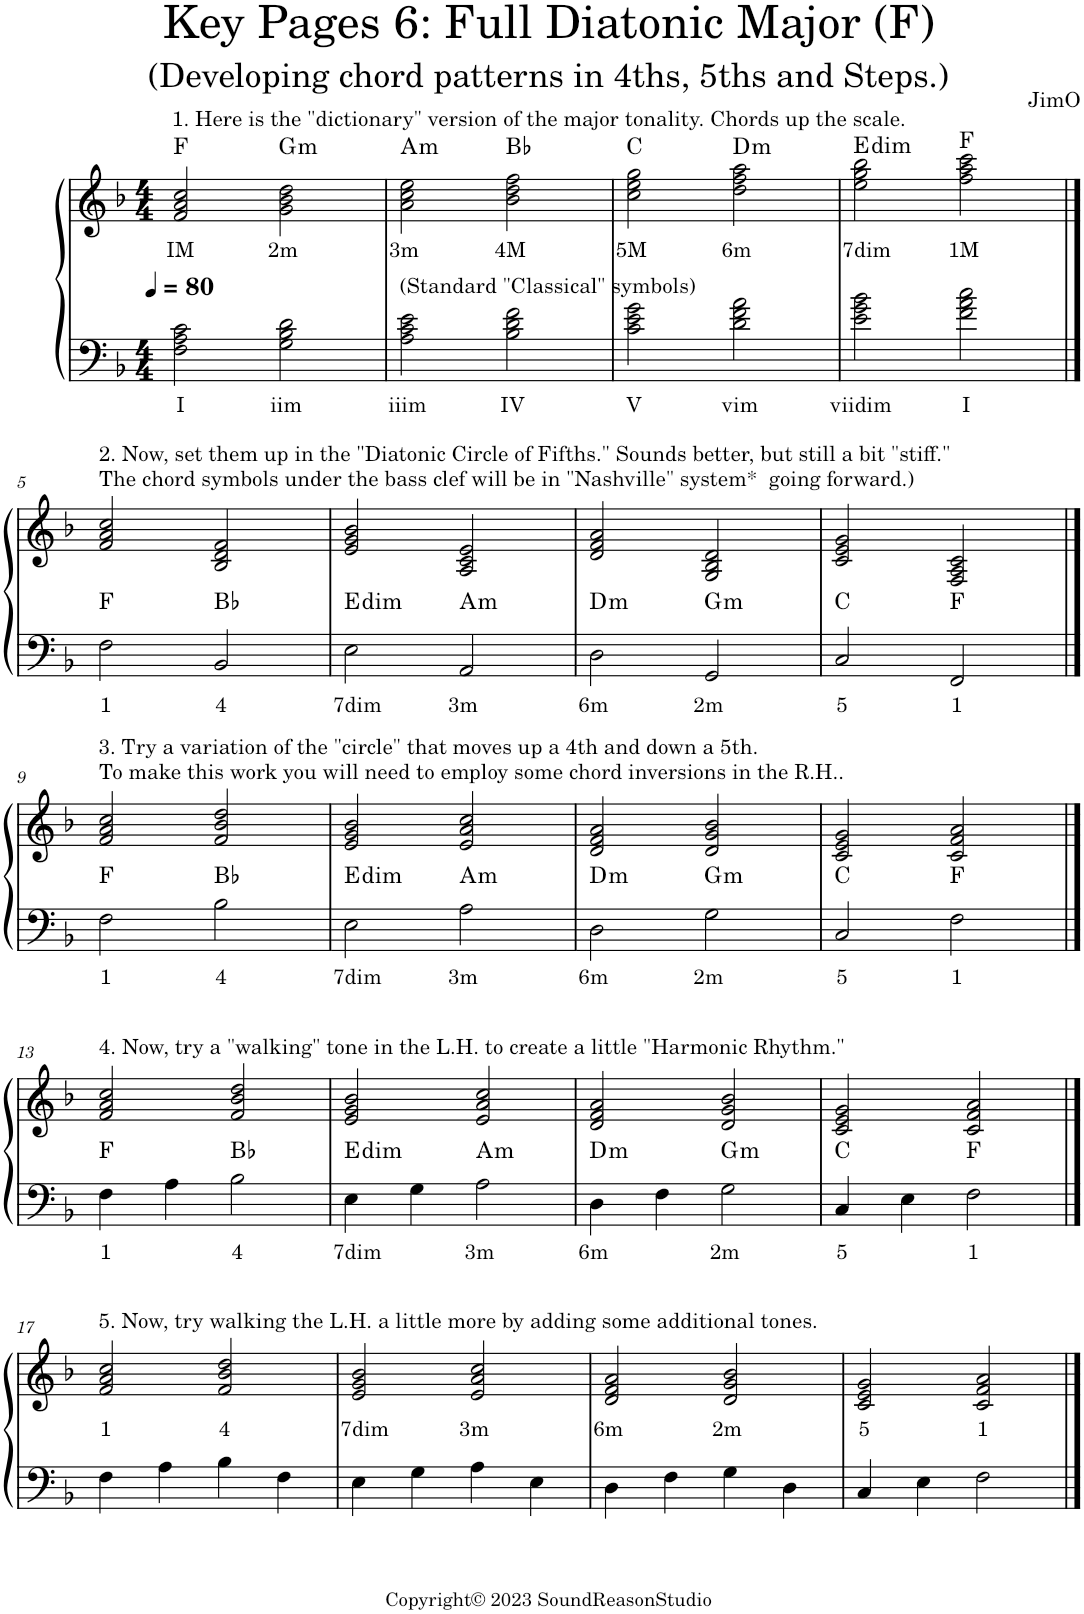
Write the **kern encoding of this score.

**kern	**text	**kern	**text	**harte
*part1	*part1	*part1	*part1	*part1
*staff2	*staff2	*staff1	*staff1	*
*I"Piano	*	*	*	*
*I'Pno.	*	*	*	*
*clefF4	*	*clefG2	*	*
*k[b-]	*	*k[b-]	*	*
*M4/4	*	*M4/4	*	*
*MM80	*	*MM80	*	*
=1	=1	=1	=1	=1
!	!	!LO:TX:a:t=1. Here is the "dictionary" version of the major tonality. Chords up the scale.	!	!
!	!LO:LY:b	!	!LO:LY:b	!
2F\ 2A\ 2c\	I	2f/ 2a/ 2cc/	IM	F:maj
!	!LO:LY:b	!	!LO:LY:b	!LO:H:kt=m
2G\ 2B-\ 2d\	iim	2g\ 2b-\ 2dd\	2m	G:min
=2	=2	=2	=2	=2
!LO:TX:a:t=(Standard "Classical" symbols)	!	!	!	!
!	!LO:LY:b	!	!LO:LY:b	!LO:H:kt=m
2A\ 2c\ 2e\	iiim	2a\ 2cc\ 2ee\	3m	A:min
!	!LO:LY:b	!	!LO:LY:b	!
2B-\ 2d\ 2f\	IV	2b-\ 2dd\ 2ff\	4M	Bb:maj
=3	=3	=3	=3	=3
!	!LO:LY:b	!	!LO:LY:b	!
2c\ 2e\ 2g\	V	2cc\ 2ee\ 2gg\	5M	C:maj
!	!LO:LY:b	!	!LO:LY:b	!LO:H:kt=m
2d\ 2f\ 2a\	vim	2dd\ 2ff\ 2aa\	6m	D:min
=4	=4	=4	=4	=4
!	!LO:LY:b	!	!LO:LY:b	!LO:H:kt=dim
2e\ 2g\ 2b-\	viidim	2ee\ 2gg\ 2bb-\	7dim	E:dim
!	!LO:LY:b	!	!LO:LY:b	!
2f\ 2a\ 2cc\	I	2ff\ 2aa\ 2ccc\	1M	F:maj
!!LO:LB:g=z
==5	==5	==5	==5	==5
!	!	!LO:TX:a:t=2. Now, set them up in the "Diatonic Circle of Fifths." Sounds better, but still a bit "stiff."	!	!
!	!	!LO:TX:a:t=The chord symbols under the bass clef will be in "Nashville" system*  going forward.)	!	!
!	!LO:LY:b	!	!	!
2F\	1	2f/ 2a/ 2cc/	.	F:maj
!	!LO:LY:b	!	!	!
2BB-/	4	2B-/ 2d/ 2f/	.	Bb:maj
=6	=6	=6	=6	=6
!	!LO:LY:b	!	!	!LO:H:kt=dim
2E\	7dim	2e/ 2g/ 2b-/	.	E:dim
!	!LO:LY:b	!	!	!LO:H:kt=m
2AA/	3m	2A/ 2c/ 2e/	.	A:min
=7	=7	=7	=7	=7
!	!LO:LY:b	!	!	!LO:H:kt=m
2D\	6m	2d/ 2f/ 2a/	.	D:min
!	!LO:LY:b	!	!	!LO:H:kt=m
2GG/	2m	2G/ 2B-/ 2d/	.	G:min
=8	=8	=8	=8	=8
!	!LO:LY:b	!	!	!
2C/	5	2c/ 2e/ 2g/	.	C:maj
!	!LO:LY:b	!	!	!
2FF/	1	2F/ 2A/ 2c/	.	F:maj
!!LO:LB:g=z
==9	==9	==9	==9	==9
!	!	!LO:TX:a:t=3. Try a variation of the "circle" that moves up a 4th and down a 5th.	!	!
!	!	!LO:TX:a:t=To make this work you will need to employ some chord inversions in the R.H..	!	!
!	!LO:LY:b	!	!	!
2F\	1	2f/ 2a/ 2cc/	.	F:maj
!	!LO:LY:b	!	!	!
2B-\	4	2f/ 2b-/ 2dd/	.	Bb:maj
=10	=10	=10	=10	=10
!	!LO:LY:b	!	!	!LO:H:kt=dim
2E\	7dim	2e/ 2g/ 2b-/	.	E:dim
!	!LO:LY:b	!	!	!LO:H:kt=m
2A\	3m	2e/ 2a/ 2cc/	.	A:min
=11	=11	=11	=11	=11
!	!LO:LY:b	!	!	!LO:H:kt=m
2D\	6m	2d/ 2f/ 2a/	.	D:min
!	!LO:LY:b	!	!	!LO:H:kt=m
2G\	2m	2d/ 2g/ 2b-/	.	G:min
=12	=12	=12	=12	=12
!	!LO:LY:b	!	!	!
2C/	5	2c/ 2e/ 2g/	.	C:maj
!	!LO:LY:b	!	!	!
2F\	1	2c/ 2f/ 2a/	.	F:maj
!!LO:LB:g=z
==13	==13	==13	==13	==13
!	!	!LO:TX:a:t=4. Now, try a "walking" tone in the L.H. to create a little "Harmonic Rhythm."	!	!
!	!LO:LY:b	!	!	!
4F\	1	2f/ 2a/ 2cc/	.	F:maj
4A\	.	.	.	.
!	!LO:LY:b	!	!	!
2B-\	4	2f/ 2b-/ 2dd/	.	Bb:maj
=14	=14	=14	=14	=14
!	!LO:LY:b	!	!	!LO:H:kt=dim
4E\	7dim	2e/ 2g/ 2b-/	.	E:dim
4G\	.	.	.	.
!	!LO:LY:b	!	!	!LO:H:kt=m
2A\	3m	2e/ 2a/ 2cc/	.	A:min
=15	=15	=15	=15	=15
!	!LO:LY:b	!	!	!LO:H:kt=m
4D\	6m	2d/ 2f/ 2a/	.	D:min
4F\	.	.	.	.
!	!LO:LY:b	!	!	!LO:H:kt=m
2G\	2m	2d/ 2g/ 2b-/	.	G:min
=16	=16	=16	=16	=16
!	!LO:LY:b	!	!	!
4C/	5	2c/ 2e/ 2g/	.	C:maj
4E\	.	.	.	.
!	!LO:LY:b	!	!	!
2F\	1	2c/ 2f/ 2a/	.	F:maj
!!LO:LB:g=z
==17	==17	==17	==17	==17
!	!	!LO:TX:a:t=5. Now, try walking the L.H. a little more by adding some additional tones.	!	!
!	!	!	!LO:LY:b	!
4F\	.	2f/ 2a/ 2cc/	1	.
4A\	.	.	.	.
!	!	!	!LO:LY:b	!
4B-\	.	2f/ 2b-/ 2dd/	4	.
4F\	.	.	.	.
=18	=18	=18	=18	=18
!	!	!	!LO:LY:b	!
4E\	.	2e/ 2g/ 2b-/	7dim	.
4G\	.	.	.	.
!	!	!	!LO:LY:b	!
4A\	.	2e/ 2a/ 2cc/	3m	.
4E\	.	.	.	.
=19	=19	=19	=19	=19
!	!	!	!LO:LY:b	!
4D\	.	2d/ 2f/ 2a/	6m	.
4F\	.	.	.	.
!	!	!	!LO:LY:b	!
4G\	.	2d/ 2g/ 2b-/	2m	.
4D\	.	.	.	.
=20	=20	=20	=20	=20
!	!	!	!LO:LY:b	!
4C/	.	2c/ 2e/ 2g/	5	.
4E\	.	.	.	.
!	!	!	!LO:LY:b	!
2F\	.	2c/ 2f/ 2a/	1	.
==	==	==	==	==
*-	*-	*-	*-	*-
